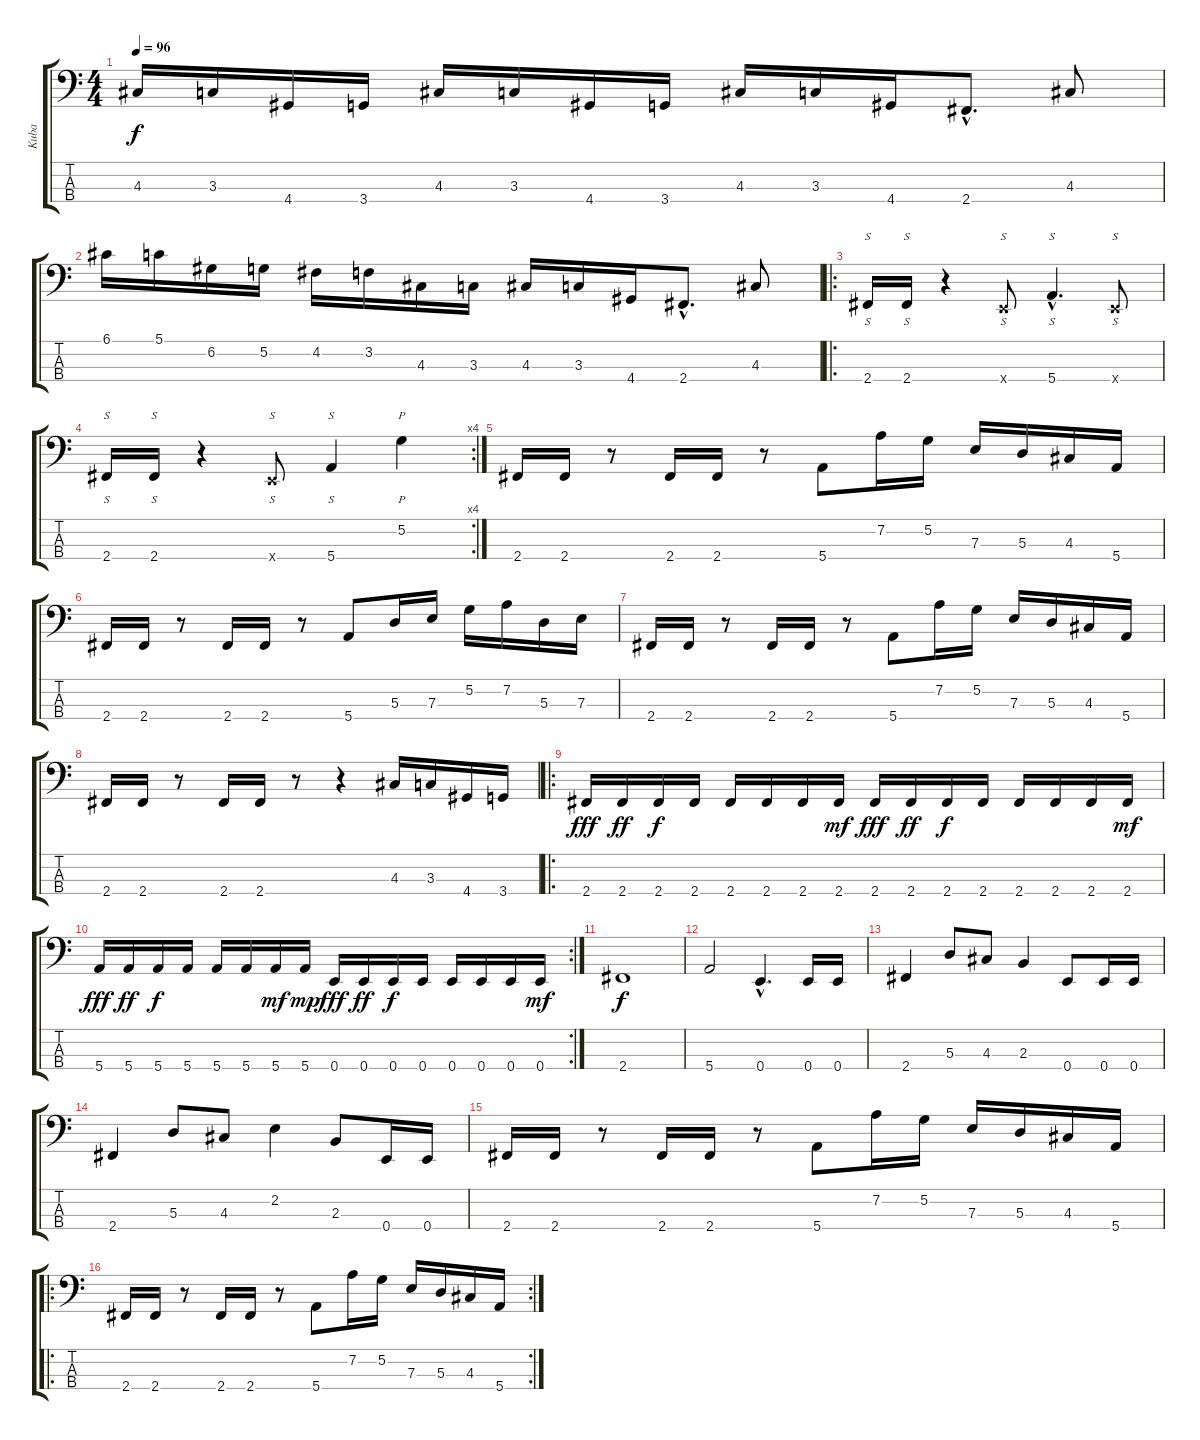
\track ("Kuba" "Kuba") {instrument electricbassfinger}
\staff {score tabs}
\tuning (G2 D2 A1 E1) {hide}
\ts (4 4)
\tempo 96
\clef f4
\ks c
4.3.16{dy f} 3.3.16 4.4.16 3.4.16 4.3.16 3.3.16 4.4.16 3.4.16 4.3.16 3.3.16 4.4.16 2.4{hac}.8{d} 4.3.8 |
6.1.16 5.1.16 6.2.16 5.2.16 4.2.16 3.2.16 4.3.16 3.3.16 4.3.16 3.3.16 4.4.16 2.4{hac}.8{d} 4.3.8 |
\ro
2.4.16{s instrument slapbass2} 2.4.16{s} r.4 0.4{x}.8{s} 5.4{hac}.4{s d} 0.4{x}.8{s} |
\rc 4
2.4.16{s} 2.4.16{s} r.4 0.4{x}.8{s} 5.4.4{s} 5.2.4{p} |
2.4.16{instrument electricbassfinger} 2.4.16 r.8 2.4.16 2.4.16 r.8 5.4.8 7.2.16 5.2.16 7.3.16 5.3.16 4.3.16 5.4.16 |
2.4.16 2.4.16 r.8 2.4.16 2.4.16 r.8 5.4.8 5.3.16 7.3.16 5.2.16 7.2.16 5.3.16 7.3.16 |
2.4.16 2.4.16 r.8 2.4.16 2.4.16 r.8 5.4.8 7.2.16 5.2.16 7.3.16 5.3.16 4.3.16 5.4.16 |
2.4.16 2.4.16 r.8 2.4.16 2.4.16 r.8 r.4 4.3.16 3.3.16 4.4.16 3.4.16 |
\ro
2.4.16{dy fff} 2.4.16{dy ff} 2.4.16{dy f} 2.4.16 2.4.16 2.4.16 2.4.16 2.4.16{dy mf} 2.4.16{dy fff} 2.4.16{dy ff} 2.4.16{dy f} 2.4.16 2.4.16 2.4.16 2.4.16 2.4.16{dy mf} |
\rc 2
5.4.16{dy fff} 5.4.16{dy ff} 5.4.16{dy f} 5.4.16 5.4.16 5.4.16 5.4.16{dy mf} 5.4.16{dy mp} 0.4.16{dy fff} 0.4.16{dy ff} 0.4.16{dy f} 0.4.16 0.4.16 0.4.16 0.4.16 0.4.16{dy mf} |
2.4.1{dy f} |
5.4.2 0.4{hac}.4{d} 0.4.16 0.4.16 |
2.4.4 5.3.8 4.3.8 2.3.4 0.4.8 0.4.16 0.4.16 |
2.4.4 5.3.8 4.3.8 2.2.4 2.3.8 0.4.16 0.4.16 |
2.4.16 2.4.16 r.8 2.4.16 2.4.16 r.8 5.4.8 7.2.16 5.2.16 7.3.16 5.3.16 4.3.16 5.4.16 |
\ro
\rc 2
2.4.16 2.4.16 r.8 2.4.16 2.4.16 r.8 5.4.8 7.2.16 5.2.16 7.3.16 5.3.16 4.3.16 5.4.16
